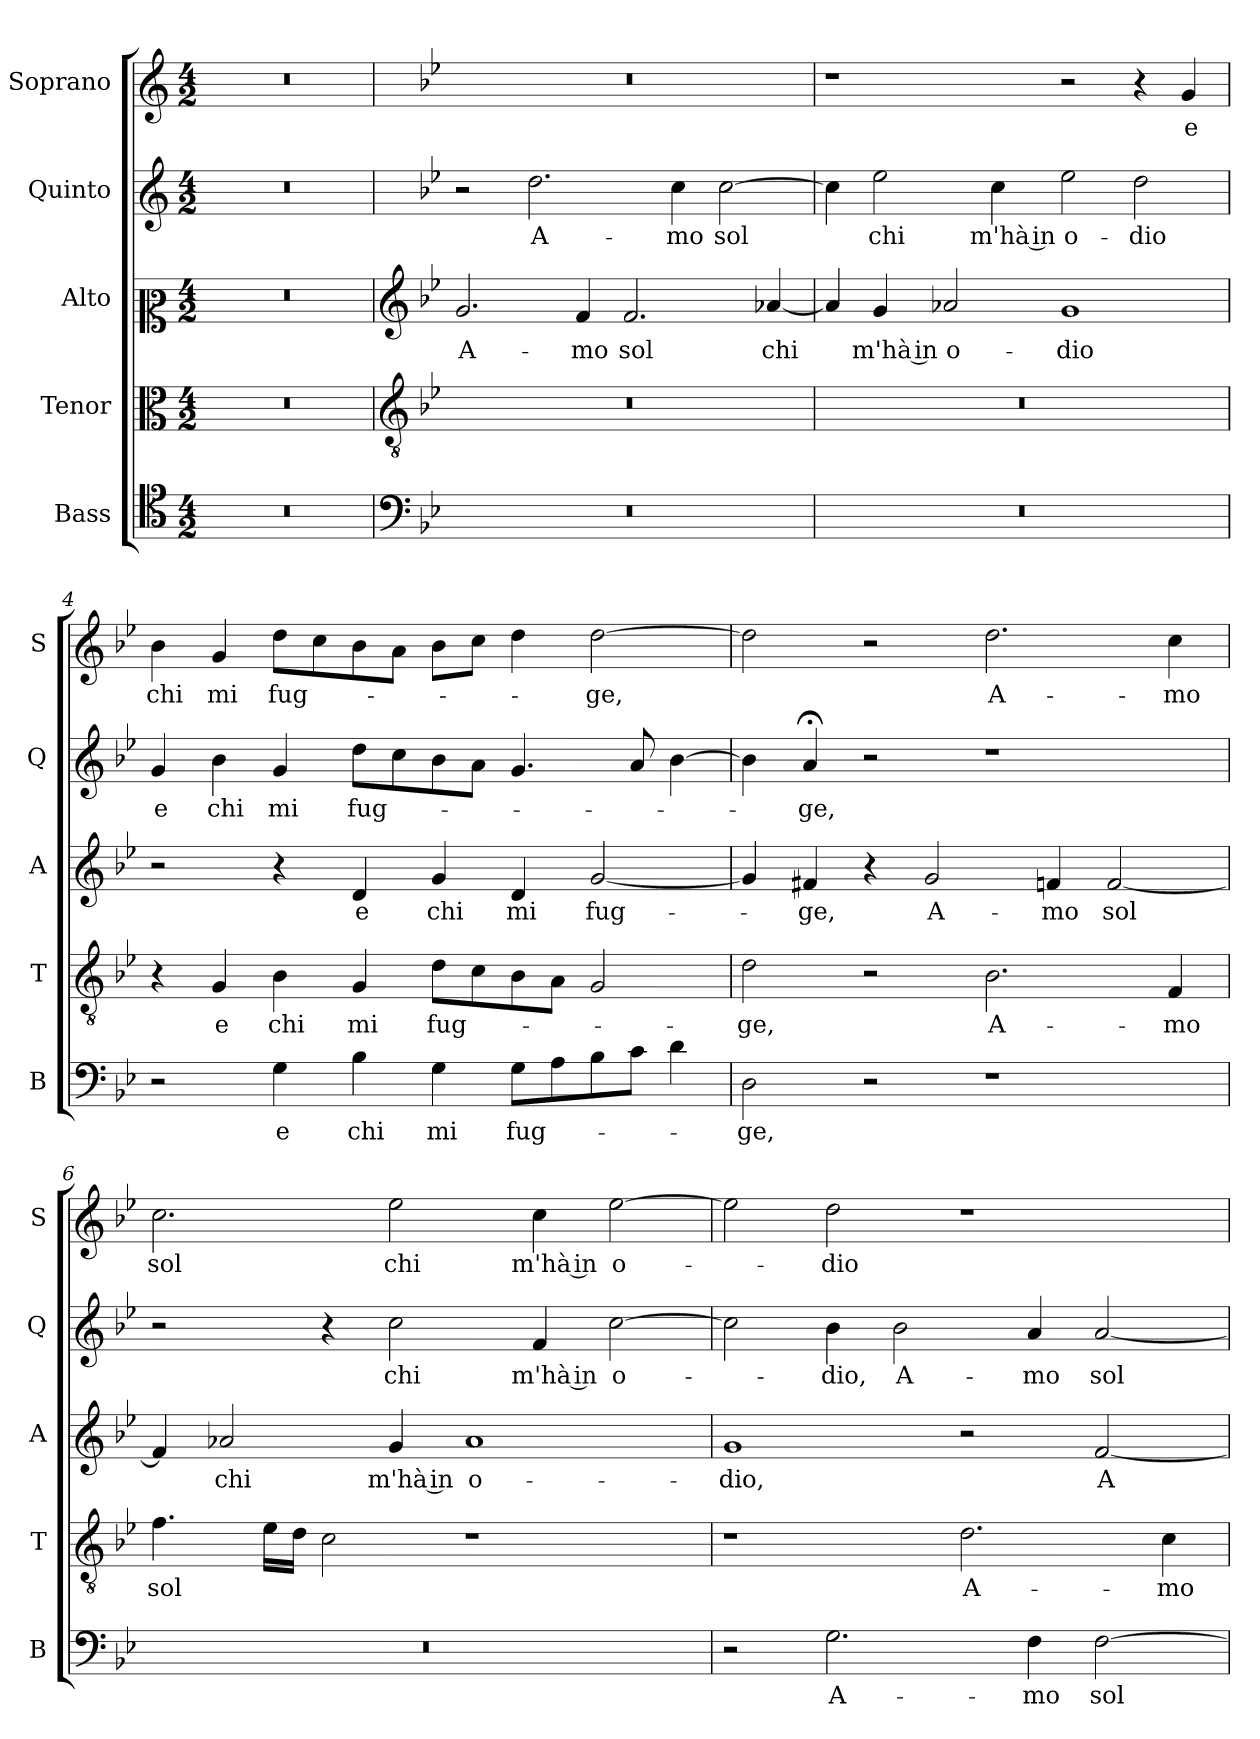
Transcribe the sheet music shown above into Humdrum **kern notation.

**kern	**text	**kern	**text	**kern	**text	**kern	**text	**kern	**text
*part5	*part5	*part4	*part4	*part3	*part3	*part2	*part2	*part1	*part1
*staff5	*staff5	*staff4	*staff4	*staff3	*staff3	*staff2	*staff2	*staff1	*staff1
*I"Bass	*	*I"Tenor	*	*I"Alto	*	*I"Quinto	*	*I"Soprano	*
*I'B	*	*I'T	*	*I'A	*	*I'Q	*	*I'S	*
*clefC4	*	*clefC3	*	*clefC2	*	*clefG2	*	*clefG2	*
*k[]	*	*k[]	*	*k[]	*	*k[]	*	*k[]	*
*C:	*	*C:	*	*C:	*	*C:	*	*C:	*
*M4/2	*	*M4/2	*	*M4/2	*	*M4/2	*	*M4/2	*
=1	=1	=1	=1	=1	=1	=1	=1	=1	=1
0r	.	0r	.	0r	.	0r	.	0r	.
=2	=2	=2	=2	=2	=2	=2	=2	=2	=2
*clefF4	*	*clefGv2	*	*clefG2	*	*	*	*	*
*k[b-e-]	*	*k[b-e-]	*	*k[b-e-]	*	*k[b-e-]	*	*k[b-e-]	*
*B-:	*	*B-:	*	*B-:	*	*B-:	*	*B-:	*
!	!	!	!	!	!LO:LY:b	!	!	!	!
0r	.	0r	.	2.g/	A-	2r	.	0r	.
!	!	!	!	!	!	!	!LO:LY:b	!	!
.	.	.	.	.	.	2.dd\	A-	.	.
!	!	!	!	!	!LO:LY:b	!	!	!	!
.	.	.	.	4f/	-mo	.	.	.	.
!	!	!	!	!	!LO:LY:b	!	!	!	!
.	.	.	.	2.f/	sol	.	.	.	.
!	!	!	!	!	!	!	!LO:LY:b	!	!
.	.	.	.	.	.	4cc\	-mo	.	.
!	!	!	!	!	!	!	!LO:LY:b	!	!
.	.	.	.	.	.	[2cc\	sol	.	.
!	!	!	!	!	!LO:LY:b	!	!	!	!
.	.	.	.	[4a-X/	chi	.	.	.	.
=3	=3	=3	=3	=3	=3	=3	=3	=3	=3
0r	.	0r	.	4a-/]	.	4cc\]	.	1r	.
!	!	!	!	!	!LO:LY:b	!	!LO:LY:b	!	!
.	.	.	.	4g/	m'hà in	2ee-\	chi	.	.
!	!	!	!	!	!LO:LY:b	!	!	!	!
.	.	.	.	2a-X/	o-	.	.	.	.
!	!	!	!	!	!	!	!LO:LY:b	!	!
.	.	.	.	.	.	4cc\	m'hà in	.	.
!	!	!	!	!	!LO:LY:b	!	!LO:LY:b	!	!
.	.	.	.	1g	-dio	2ee-\	o-	2r	.
!	!	!	!	!	!	!	!LO:LY:b	!	!
.	.	.	.	.	.	2dd\	-dio	4r	.
!	!	!	!	!	!	!	!	!	!LO:LY:b
.	.	.	.	.	.	.	.	4g/	e
!!LO:LB:g=z
=4	=4	=4	=4	=4	=4	=4	=4	=4	=4
!	!	!	!	!	!	!	!LO:LY:b	!	!LO:LY:b
2r	.	4r	.	2r	.	4g/	e	4b-\	chi
!	!	!	!LO:LY:b	!	!	!	!LO:LY:b	!	!LO:LY:b
.	.	4G/	e	.	.	4b-\	chi	4g/	mi
!	!LO:LY:b	!	!LO:LY:b	!	!	!	!LO:LY:b	!	!LO:LY:b
4G\	e	4B-\	chi	4r	.	4g/	mi	8dd\L	fug-
.	.	.	.	.	.	.	.	8cc\	.
!	!LO:LY:b	!	!LO:LY:b	!	!LO:LY:b	!	!LO:LY:b	!	!
4B-\	chi	4G/	mi	4d/	e	8dd\L	fug-	8b-\	.
.	.	.	.	.	.	8cc\	.	8a\J	.
!	!LO:LY:b	!	!LO:LY:b	!	!LO:LY:b	!	!	!	!
4G\	mi	8d\L	fug-	4g/	chi	8b-\	.	8b-\L	.
.	.	8c\	.	.	.	8a\J	.	8cc\J	.
!	!LO:LY:b	!	!	!	!LO:LY:b	!	!	!	!
8G\L	fug-	8B-\	.	4d/	mi	4.g/	.	4dd\	.
8A\	.	8A\J	.	.	.	.	.	.	.
!	!	!	!	!	!LO:LY:b	!	!	!	!LO:LY:b
8B-\	.	2G/	.	[2g/	fug-	.	.	[2dd\	-ge,
8c\J	.	.	.	.	.	8a/	.	.	.
4d\	.	.	.	.	.	[4b-\	.	.	.
=5	=5	=5	=5	=5	=5	=5	=5	=5	=5
!	!LO:LY:b	!	!LO:LY:b	!	!	!	!	!	!
2D\	-ge,	2d\	-ge,	4g/]	.	4b-\]	.	2dd\]	.
!	!	!	!	!	!LO:LY:b	!	!LO:LY:b	!	!
.	.	.	.	4f#X/	-ge,	4a;</	-ge,	.	.
2r	.	2r	.	4r	.	2r	.	2r	.
!	!	!	!	!	!LO:LY:b	!	!	!	!
.	.	.	.	2g/	A-	.	.	.	.
!	!	!	!LO:LY:b	!	!	!	!	!	!LO:LY:b
1r	.	2.B-\	A-	.	.	1r	.	2.dd\	A-
!	!	!	!	!	!LO:LY:b	!	!	!	!
.	.	.	.	4fn/	-mo	.	.	.	.
!	!	!	!	!	!LO:LY:b	!	!	!	!
.	.	.	.	[2f/	sol	.	.	.	.
!	!	!	!LO:LY:b	!	!	!	!	!	!LO:LY:b
.	.	4F/	-mo	.	.	.	.	4cc\	-mo
=6	=6	=6	=6	=6	=6	=6	=6	=6	=6
!	!	!	!LO:LY:b	!	!	!	!	!	!LO:LY:b
0r	.	4.f\	sol	4f/]	.	2r	.	2.cc\	sol
!	!	!	!	!	!LO:LY:b	!	!	!	!
.	.	.	.	2a-X/	chi	.	.	.	.
.	.	16e-\LL	.	.	.	.	.	.	.
.	.	16d\JJ	.	.	.	.	.	.	.
.	.	2c\	.	.	.	4r	.	.	.
!	!	!	!	!	!LO:LY:b	!	!LO:LY:b	!	!LO:LY:b
.	.	.	.	4g/	m'hà in	2cc\	chi	2ee-\	chi
!	!	!	!	!	!LO:LY:b	!	!	!	!
.	.	1r	.	1a-	o-	.	.	.	.
!	!	!	!	!	!	!	!LO:LY:b	!	!LO:LY:b
.	.	.	.	.	.	4f/	m'hà in	4cc\	m'hà in
!	!	!	!	!	!	!	!LO:LY:b	!	!LO:LY:b
.	.	.	.	.	.	[2cc\	o-	[2ee-\	o-
!!LO:PB:g=z
=7	=7	=7	=7	=7	=7	=7	=7	=7	=7
!	!	!	!	!	!LO:LY:b	!	!	!	!
2r	.	1r	.	1g	-dio,	2cc\]	.	2ee-\]	.
!	!LO:LY:b	!	!	!	!	!	!LO:LY:b	!	!LO:LY:b
2.G\	A-	.	.	.	.	4b-\	-dio,	2dd\	-dio
!	!	!	!	!	!	!	!LO:LY:b	!	!
.	.	.	.	.	.	2b-\	A-	.	.
!	!	!	!LO:LY:b	!	!	!	!	!	!
.	.	2.d\	A-	2r	.	.	.	1r	.
!	!LO:LY:b	!	!	!	!	!	!LO:LY:b	!	!
4F\	-mo	.	.	.	.	4a/	-mo	.	.
!	!LO:LY:b	!	!	!	!LO:LY:b	!	!LO:LY:b	!	!
[2F\	sol	.	.	[2f/	A-	[2a/	sol	.	.
!	!	!	!LO:LY:b	!	!	!	!	!	!
.	.	4c\	-mo	.	.	.	.	.	.
=	=	=	=	=	=	=	=	=	=
*-	*-	*-	*-	*-	*-	*-	*-	*-	*-
